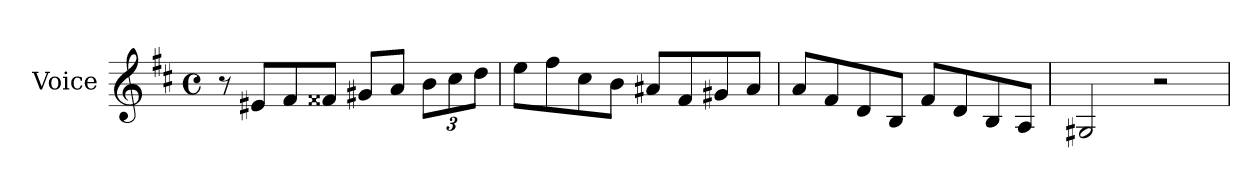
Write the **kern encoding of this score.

**kern
*part1
*staff1
*I"Voice
*I'Voice
*clefG2
*k[f#c#]
*M4/4
*met(c)
=1
8r
8e#X/L
8f#/
8f##X/J
8g#X/L
8a/J
12b\L
12cc#\
12dd\J
=2
8ee\L
8ff#\
8cc#\
8b\J
8a#X/L
8f#/
8g#X/
8a#/J
=3
8a/L
8f#/
8d/
8B/J
8f#/L
8d/
8B/
8A/J
=4
2G#X/
2rcc
=
*-
